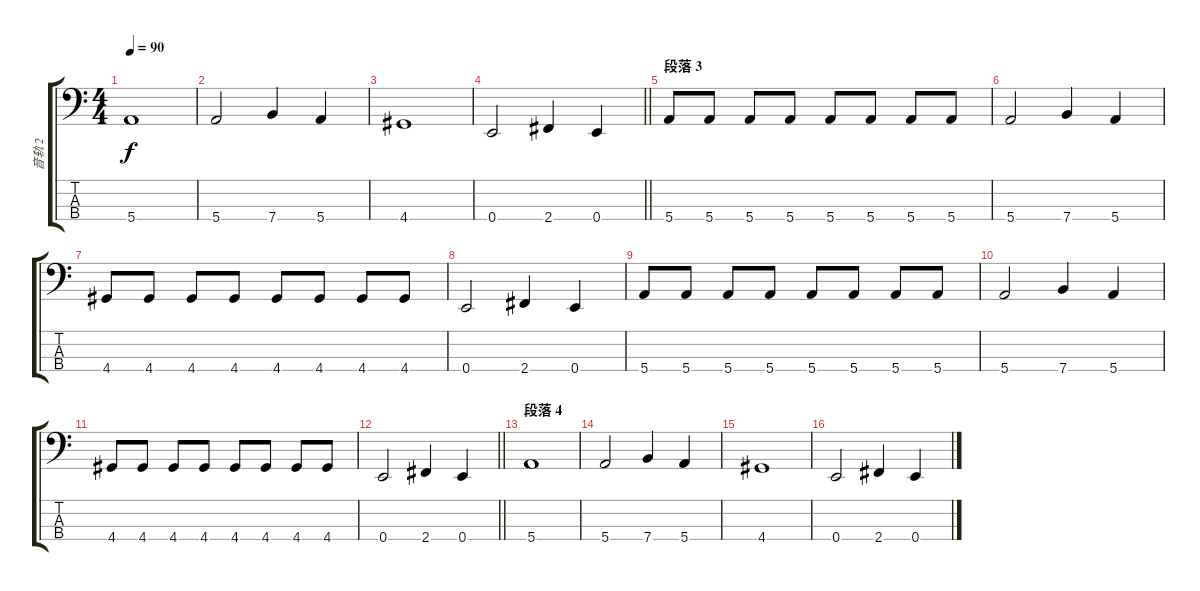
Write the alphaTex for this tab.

\track ("音轨 2" "音轨 2") {instrument electricbasspick}
\staff {score tabs}
\tuning (G2 D2 A1 E1) {hide}
\ts (4 4)
\tempo 90
\clef f4
\ks c
5.4.1{dy f} |
5.4.2 7.4.4 5.4.4 |
4.4.1 |
\barLineRight lightlight
0.4.2 2.4.4 0.4.4 |
\section ("" "段落 3")
5.4.8 5.4.8 5.4.8{txt ""} 5.4.8 5.4.8 5.4.8 5.4.8 5.4.8 |
5.4.2 7.4.4 5.4.4 |
4.4.8 4.4.8 4.4.8 4.4.8 4.4.8 4.4.8 4.4.8 4.4.8 |
0.4.2 2.4.4 0.4.4 |
5.4.8 5.4.8 5.4.8 5.4.8 5.4.8 5.4.8 5.4.8 5.4.8 |
5.4.2 7.4.4 5.4.4 |
4.4.8 4.4.8 4.4.8 4.4.8 4.4.8 4.4.8 4.4.8 4.4.8 |
\barLineRight lightlight
0.4.2 2.4.4 0.4.4 |
\section ("" "段落 4")
5.4.1 |
5.4.2 7.4.4 5.4.4 |
4.4.1 |
0.4.2 2.4.4 0.4.4
